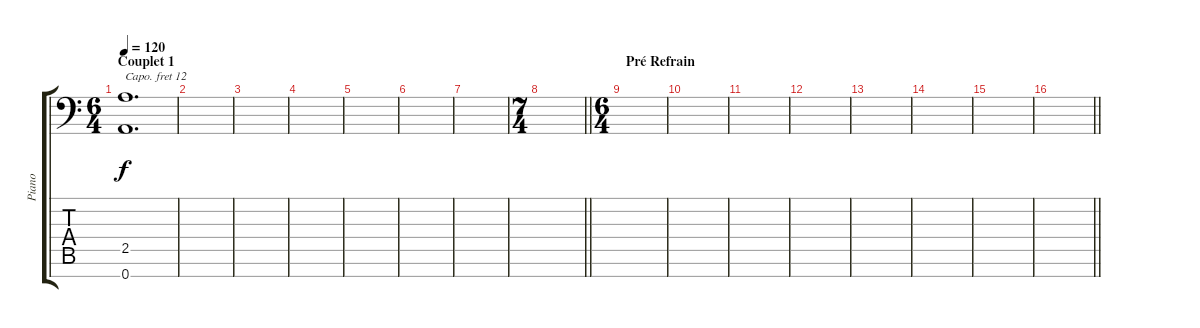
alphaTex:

\track ("Piano" "Piano") {instrument electricgrandpiano}
\staff {score tabs}
\capo 12
\tuning (D4 A3 F3 C3 G2 D2 A1) {hide}
\ts (6 4)
\section ("" "Couplet 1")
\tempo 120
\clef f4
\ks c
(2.5 0.7).1{d dy f} |
|
|
|
|
|
|
\ts (7 4)
\barLineRight lightlight
|
\ts (6 4)
\section ("" "Pré Refrain")
|
|
|
|
|
|
|
\barLineRight lightlight
